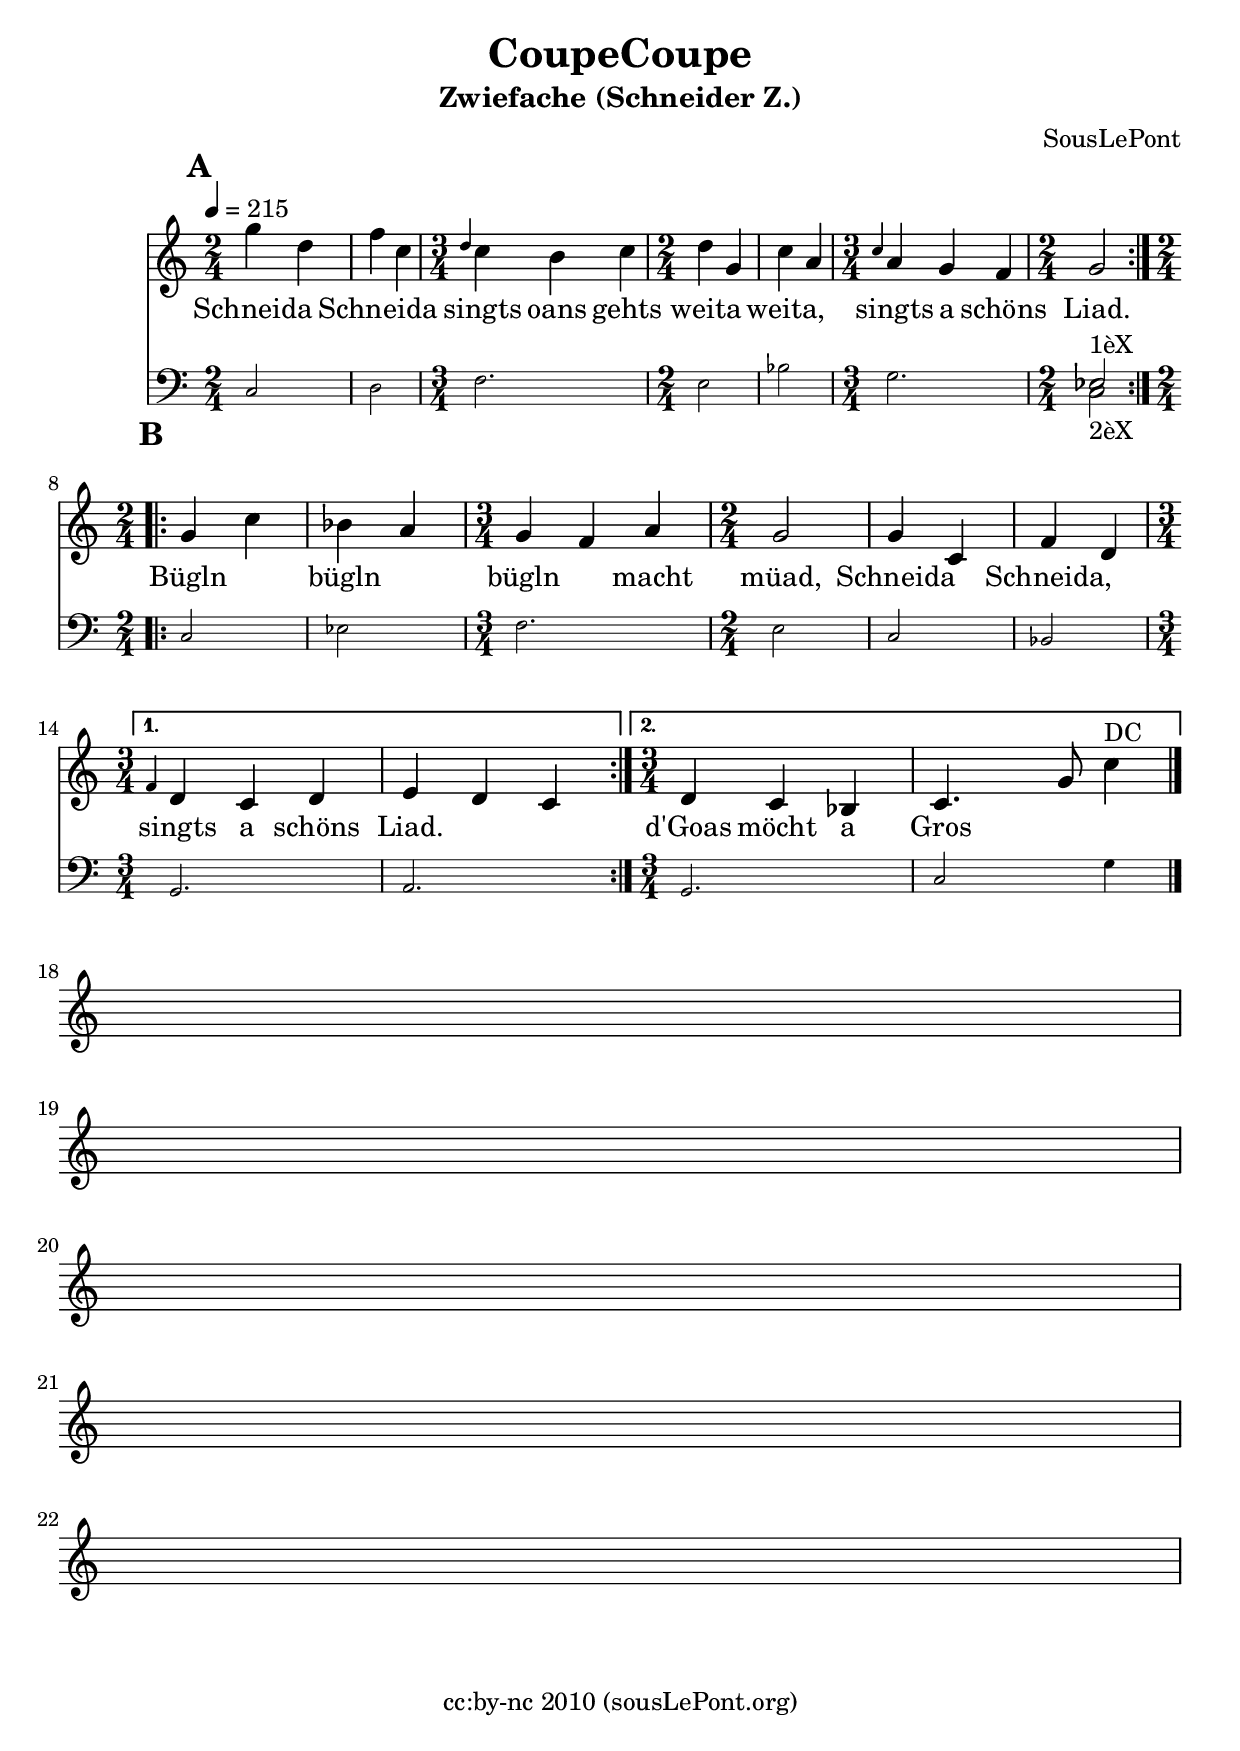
\version "2.14.2"
#(set-default-paper-size "a4")
#(set-global-staff-size 22)

\header{
	title = "CoupeCoupe"
	subtitle = "Zwiefache (Schneider Z.)"
	composer = "SousLePont"
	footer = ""
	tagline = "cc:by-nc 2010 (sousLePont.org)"
	dedication = ""
}
%Décommente la ligne suivante pour gagner de la place
%\paper {between-system-space = 1.0\cm between-system-padding = 1 ragged-bottom=##f ragged-last-bottom=##f }
pipeSymbol = {\bar ":|:" \break \mark \default}

harmonies = { \chords {
}}
melodie   = \transpose c c' { 
\tempo 4 = 215

\mark \default
\repeat volta 2{
  \time 2/4 g'4 d' f' c' 
  \time 3/4 \grace d' c' b c'  
  \time 2/4 d' g c' a  
  \time 3/4 \grace c' a  g f  
  \time 2/4 g2 \break
}
\mark \default
\repeat volta 2{
  \time 2/4 g4 c' bes a  
  \time 3/4 g f a 
  \time 2/4 g2 g4 c f d 
}
\alternative {
  {\time 3/4 \grace f d c d e d c}
  {\time 3/4 d c bes, c4. g8 c'4^"DC" \bar "|."}
}
\break  s2. \break s \break s \break s \break s \break 
}
parolesA = \lyricmode { Schneida2 Schneida2 singts4 oans gehts weita2 weita, singts4 a schöns Liad.2 
                        Bügln2 bügln2 bügln2 macht4 müad,2 Schneida2  Schneida, singts4 a schöns Liad.2.  d'Goas4 möcht a Gros }

droite 	= \transpose c c' { 

}
gauche = \transpose c c { 
  c2 d f2. e2 bes g2. <<es2^"1èX" \\ c2_"2èX">>
  c2 es f2. e2 c bes, g,2. a,2. g,2. c2 g4
}


\score {
   <<
	\new ChordNames \harmonies	%grave les accords au dessus 	
	\new Staff = "" { \clef "treble" \override Score.RehearsalMark #'padding = #5 \set Score.markFormatter = #format-mark-circle-letters \set Score.skipBars = ##t \melodie  }
        \new Lyrics \parolesA
%	\new PianoStaff = "" <<
%        \new Staff = "droite" \with {\override StaffSymbol #'staff-space = #(magstep -3)\override StaffSymbol #'thickness = #(magstep -3)}  {\set fontSize = #-3 \droite }
        \new Staff = "gauche" \with {\override StaffSymbol #'staff-space = #(magstep -3)\override StaffSymbol #'thickness = #(magstep -3)}{ \set fontSize = #-3 \clef "bass" \gauche }
%       >>
  >>   
  \midi {
    }
  \layout {}
}

